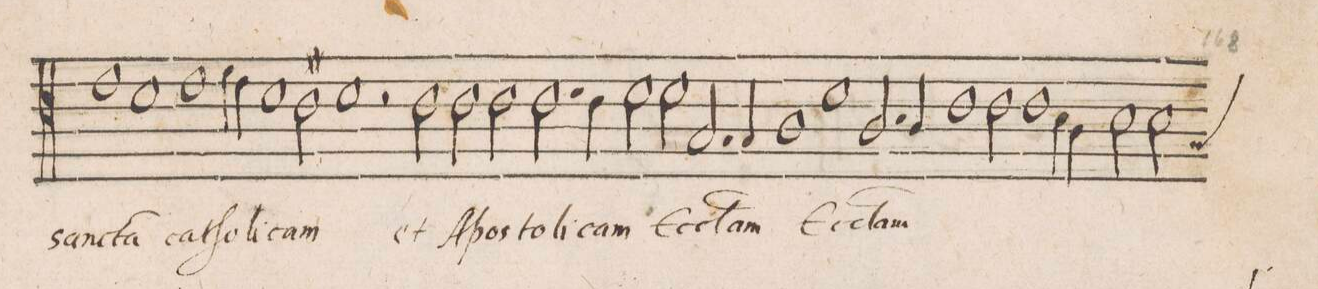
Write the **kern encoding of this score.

**kern	**text
*I"ALTVS	*
*clefC4	*
*k[]	*
*met(C|)	*
*M2/1	*
1e	sanc-
=165-	=165-
1d	-ta(m)
1e	ca-
=166-	=166-
4f\	-tſo-
4e\	.
1d	-li-
2c#X\	-cam
=167-	=167-
1d	.
2r	.
2cny\	et
=168-	=168-
2c\	A-
2c\	-po-
2.c\	-sto-
4c\	-li-
=169-	=169-
2d\	-cam
2d\	Ec-
2.G/	-cl(e-
4G/	-si)-
=170-	=170-
1A	-am
1d	Ec-
=171-	=171-
2.A/	-cl(e-
4A/	-si)-
1c	-am
=172-	=172-
2c\	.
1c	.
4B\	.
4A\	.
=173-	=173-
2B\	.
*custos:g	*
2B\	.
*-	*-
